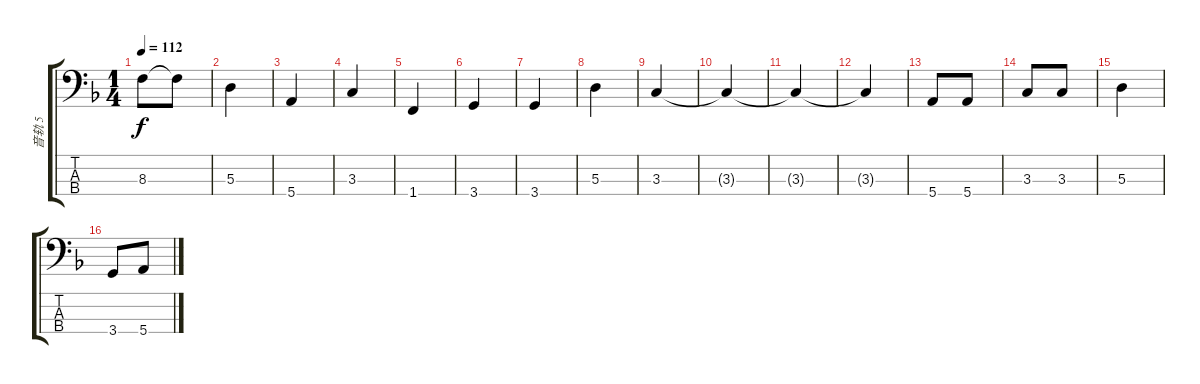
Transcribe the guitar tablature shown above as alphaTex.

\track ("音轨 5" "音轨 5") {instrument electricbassfinger}
\staff {score tabs}
\tuning (G2 D2 A1 E1) {hide}
\ts (1 4)
\tempo 112
\clef f4
\ks f
8.3.8{dy f} 8.3{t}.8 |
5.3.4 |
5.4.4 |
3.3.4 |
1.4.4 |
3.4.4 |
3.4.4 |
5.3.4 |
3.3.4 |
3.3{t}.4 |
3.3{t}.4 |
3.3{t}.4 |
5.4.8 5.4.8 |
3.3.8 3.3.8 |
5.3.4 |
3.4.8 5.4.8
